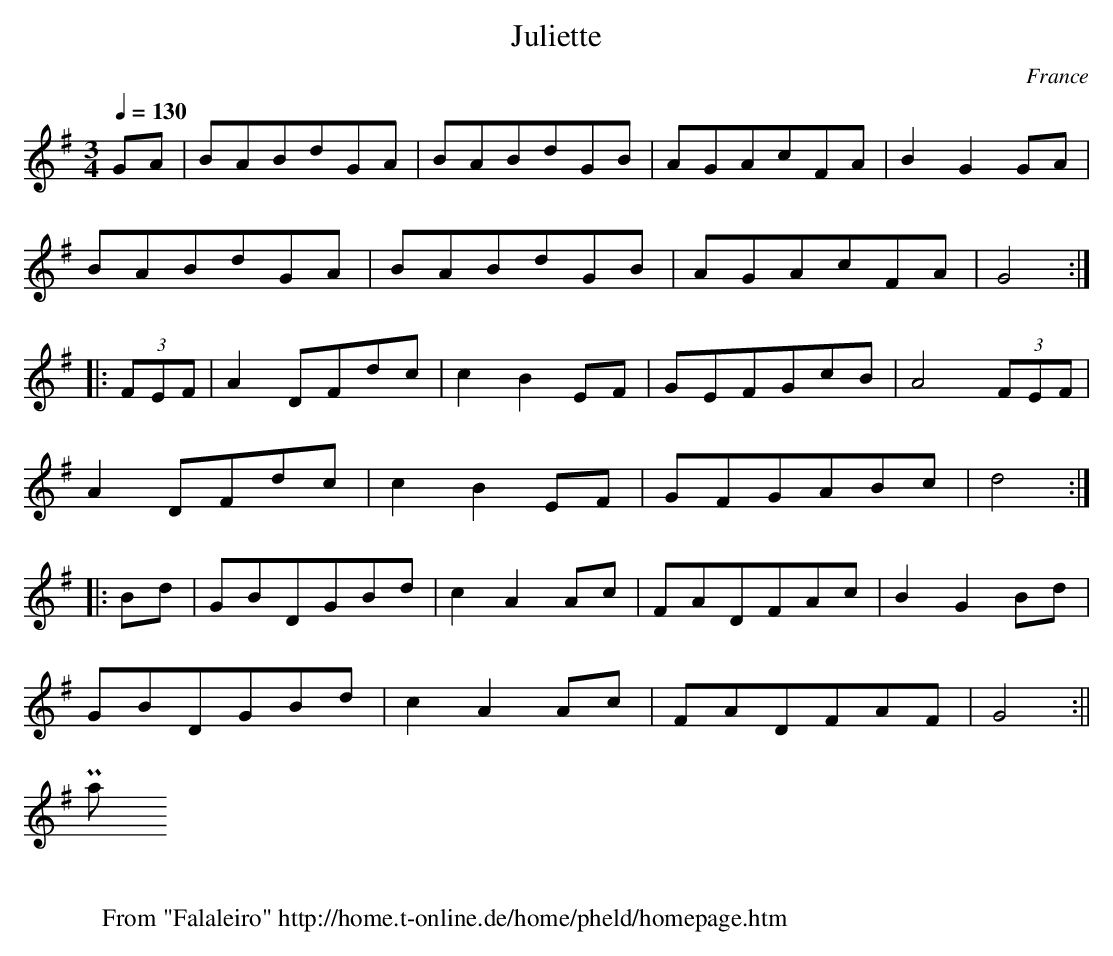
X:1
T:Juliette
M:3/4
L:1/8
Q:1/4=130
O:France
K:G
GA|BABdGA|BABdGB|AGAcFA|B2G2 GA|
BABdGA|BABdGB|AGAcFA|G4:|
|:(3FEF|A2 DFdc|c2B2 EF|GEFGcB|A4 (3FEF|
A2 DFdc|c2B2 EF|GFGABc|d4:|
|:Bd|GBDGBd|c2A2 Ac|FADFAc|B2G2 Bd|
GBDGBd|c2A2 Ac|FADFAF|G4:||
Polkas
W:
W: From "Falaleiro" http://home.t-online.de/home/pheld/homepage.htm
